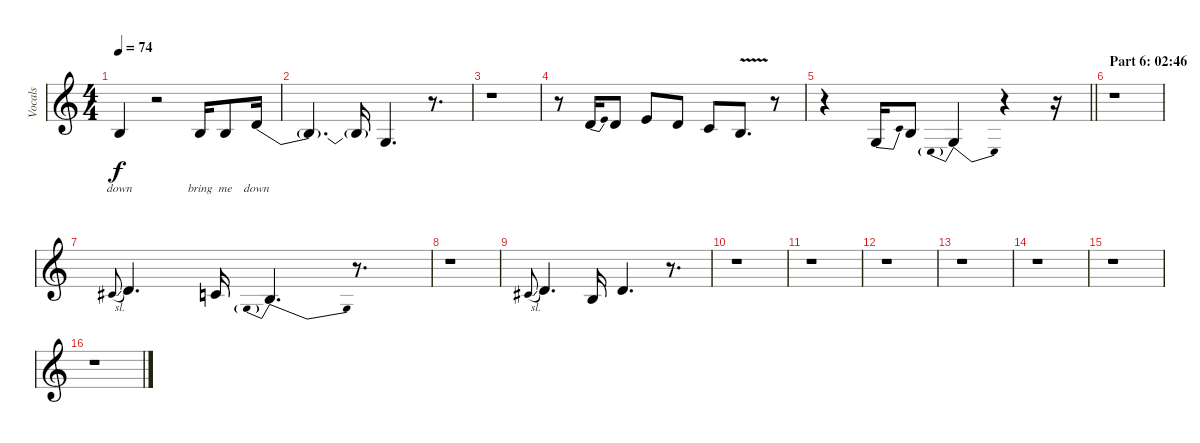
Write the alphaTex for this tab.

\track ("Vocals" "Vocals") {instrument tenorsax}
\staff {score}
\tuning (E4 B3 G3 D3 A2 E2) {hide}
\ts (4 4)
\tempo 74
\clef g2
\ks c
4.3{t}.4{lyrics (0 "down") lyrics (1 "") lyrics (2 "") lyrics (3 "") lyrics (4 "") dy f} r.2 9.4.16{lyrics (0 "bring") lyrics (1 "") lyrics (2 "") lyrics (3 "") lyrics (4 "")} 9.4.8{lyrics (0 "me") lyrics (1 "") lyrics (2 "") lyrics (3 "") lyrics (4 "")} 7.4{be (custom 0 10 5 10 10 4 15 4 30 0 50 0 55 4 60 4)}.16{lyrics (0 "down") lyrics (1 "") lyrics (2 "") lyrics (3 "") lyrics (4 "")} |
7.4{t}.4{d} 7.4{t}.16 2.4{be (custom 0 6 15 6 45 0 60 0)}.4{d} r.8{d} |
r.1 |
r.8 7.3{be (bend 0 0 60 4)}.16 7.3.8 9.3.8 7.3.8 5.3.8 4.3{v}.8{d} r.8 |
\barLineRight lightlight
r.4 5.4{be (bend 0 0 60 10)}.16 9.4.8 2.4{be (prebendrelease 0 6 60 0)}.4 r.4 r.16 |
\section ("" "Part 6: 02:46")
r.1 |
6.3{sl}.8{gr onbeat} 7.3.4{d} 5.3.16 5.4{be (prebendrelease 0 8 60 0)}.4{d} r.8{d} |
r.1 |
6.3{sl}.8{gr onbeat} 7.3.4{d} 4.3.16 4.3{be (custom 0 6 5 10 15 10 20 6 30 6 45 0 60 0)}.4{d} r.8{d} |
r.1 |
r.1 |
r.1 |
r.1 |
r.1 |
r.1 |
r.1
